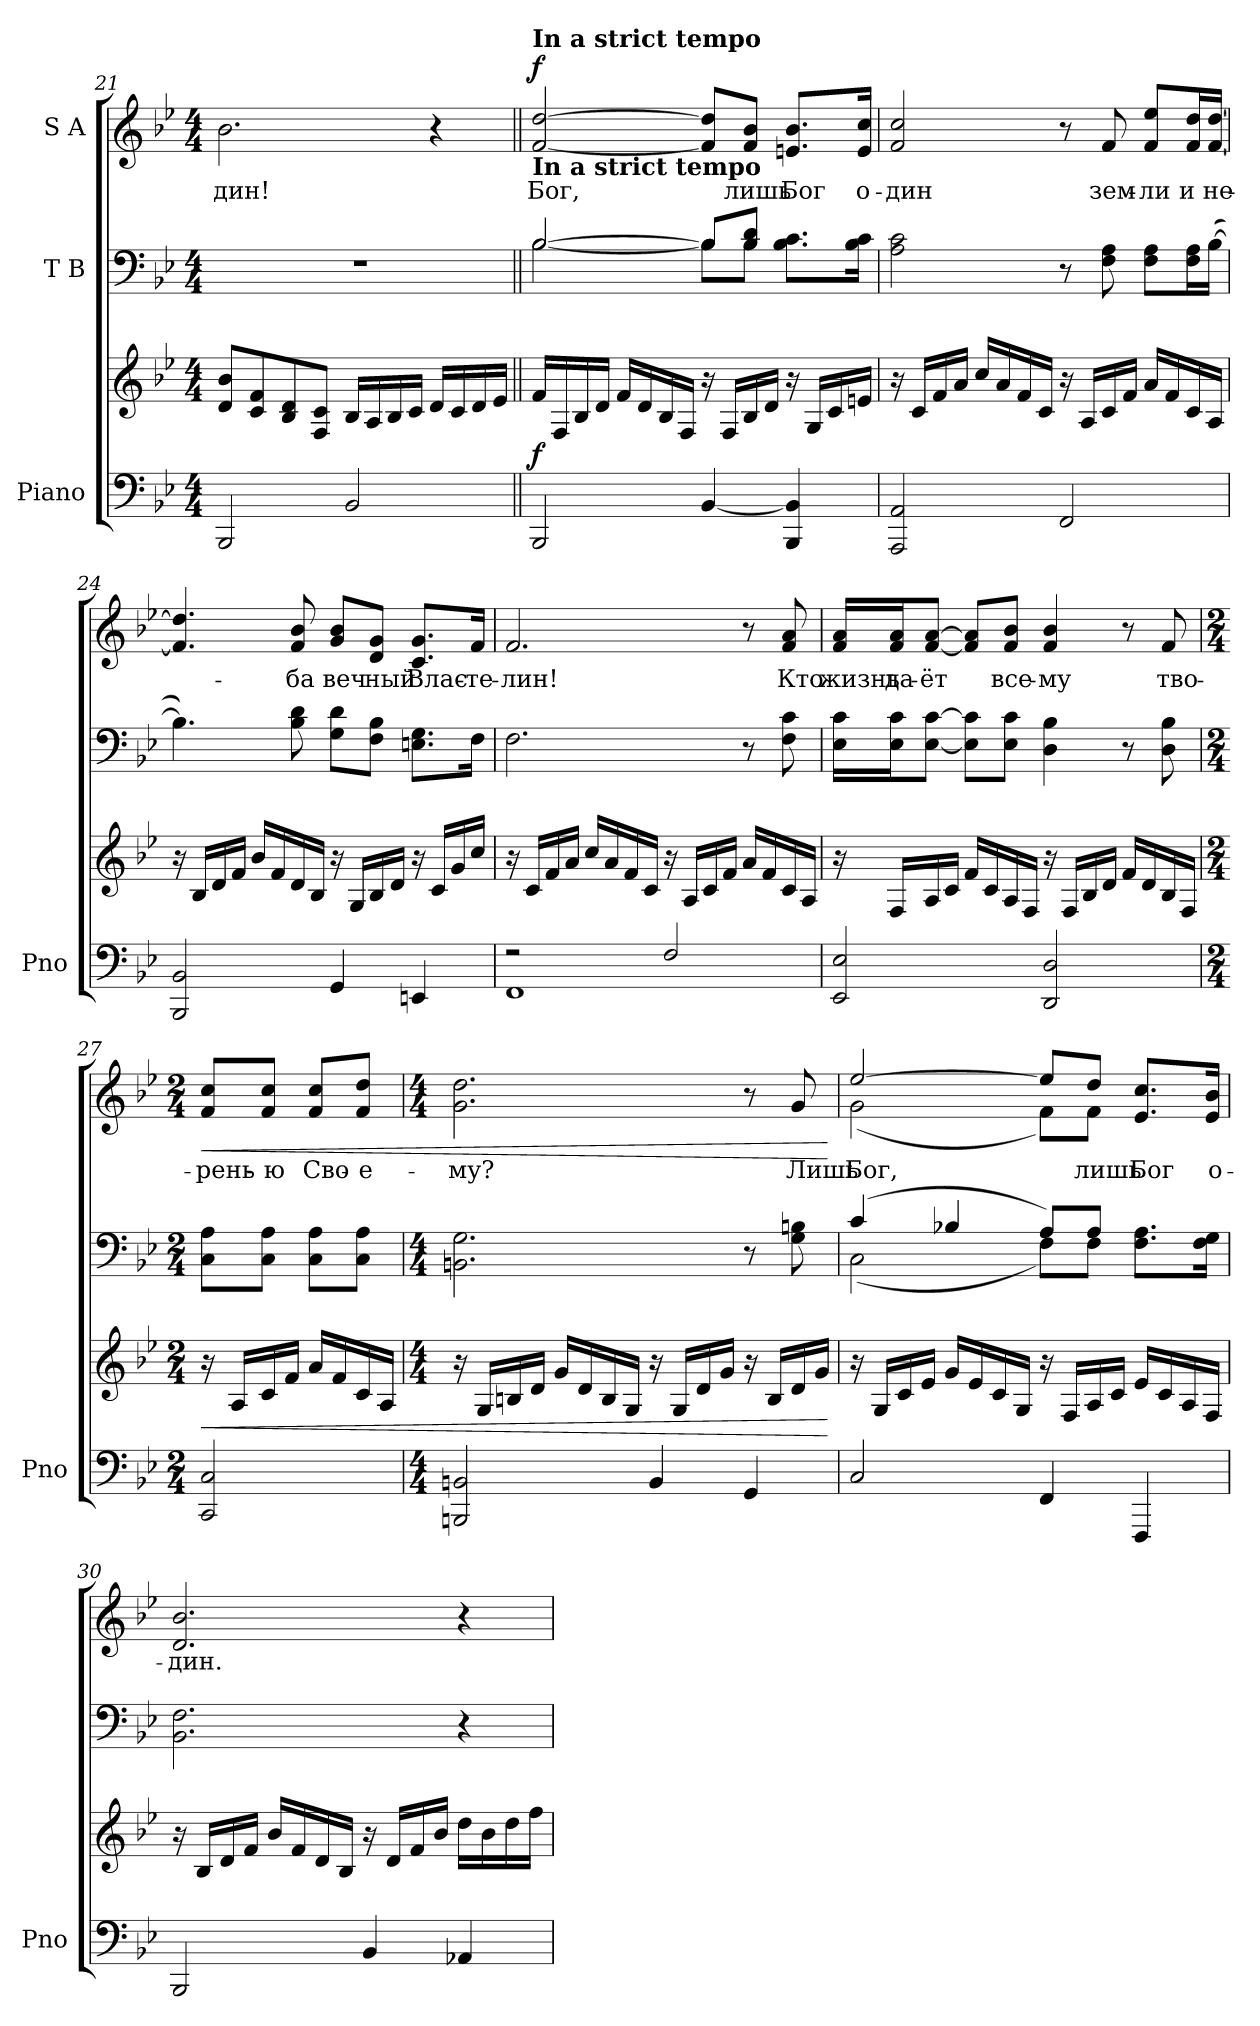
**kern	**kern	**dynam	**kern	**kern	**text	**dynam
*part3	*part3	*part3	*part2	*part1	*part1	*part1
*staff4	*staff3	*staff3/4	*staff2	*staff1	*staff1	*staff1
*I"Piano	*	*	*I"T B	*I"S A	*	*
*I'Pno	*	*	*	*	*	*
*clefF4	*clefG2	*	*clefF4	*clefG2	*	*
*k[b-e-]	*k[b-e-]	*	*k[b-e-]	*k[b-e-]	*	*
*M4/4	*M4/4	*	*M4/4	*M4/4	*	*
=21	=21	=21	=21	=21	=21	=21
2BBB-/	8d/ 8b-/L	.	1r	2.b-\	-дин!	.
.	8c/ 8f/	.	.	.	.	.
.	8B-/ 8d/	.	.	.	.	.
.	8F/ 8c/J	.	.	.	.	.
2BB-/	16B-/LL	.	.	.	.	.
.	16A/	.	.	.	.	.
.	16B-/	.	.	.	.	.
.	16c/JJ	.	.	.	.	.
.	16d/LL	.	.	4r	.	.
.	16c/	.	.	.	.	.
.	16d/	.	.	.	.	.
.	16e-/JJ	.	.	.	.	.
!!LO:LB:g=z
=22||	=22||	=22||	=22||	=22||	=22||	=22||
*	*	*	*	*MM72	*	*
*	*	*	*^	*	*	*
!	!	!	!	!	!LO:TX:a:B:t=In a strict tempo	!	!
!	!	!	!	!	!LO:TX:b:B:t=In a strict tempo	!	!
!	!	!LO:DY:b	!	!	!	!	!LO:DY:a
2BBB-/	16f/LL	f	[2B-/	[2B-\	[2f/ [2dd/	Бог,	f
.	16F/	.	.	.	.	.	.
.	16B-/	.	.	.	.	.	.
.	16d/JJ	.	.	.	.	.	.
.	16f/LL	.	.	.	.	.	.
.	16d/	.	.	.	.	.	.
.	16B-/	.	.	.	.	.	.
.	16F/JJ	.	.	.	.	.	.
[4BB-/	16r	.	8B-/L]	8B-\L]	8f/] 8dd/]L	.	.
.	16F/LL	.	.	.	.	.	.
.	16B-/	.	8B-/ 8d/J	8B-\J	8f/ 8b-/J	лишь	.
.	16d/JJ	.	.	.	.	.	.
4BBB-/ 4BB-/]	16r	.	8.B-\ 8.c\L	4ryy	8.en/ 8.b-/L	Бог	.
.	16G/LL	.	.	.	.	.	.
.	16c/	.	.	.	.	.	.
.	16en/JJ	.	16B-\ 16c\Jk	.	16e/ 16cc/Jk	о-	.
*	*	*	*v	*v	*	*	*
=23	=23	=23	=23	=23	=23	=23
2AAA/ 2AA/	16r	.	2A\ 2c\	2f/ 2cc/	-дин	.
.	16c/LL	.	.	.	.	.
.	16f/	.	.	.	.	.
.	16a/JJ	.	.	.	.	.
.	16cc/LL	.	.	.	.	.
.	16a/	.	.	.	.	.
.	16f/	.	.	.	.	.
.	16c/JJ	.	.	.	.	.
2FF/	16r	.	8r	8r	.	.
.	16A/LL	.	.	.	.	.
.	16c/	.	8F\ 8A\	8f/	зем-	.
.	16f/JJ	.	.	.	.	.
.	16a/LL	.	8F\ 8A\L	8f/ 8ee-/L	-ли	.
.	16f/	.	.	.	.	.
.	16c/	.	16F\ 16A\L	16f/ 16dd/L	и	.
.	16A/JJ	.	([16B-\JJ	[16f/ [16dd/JJ	не-	.
=24	=24	=24	=24	=24	=24	=24
2BBB-/ 2BB-/	16r	.	4.B-\])	4.f/] 4.dd/]	.	.
.	16B-/LL	.	.	.	.	.
.	16d/	.	.	.	.	.
.	16f/JJ	.	.	.	.	.
.	16b-/LL	.	.	.	.	.
.	16f/	.	.	.	.	.
.	16d/	.	8B-\ 8d\	8f/ 8b-/	ба	.
.	16B-/JJ	.	.	.	.	.
4GG/	16r	.	8G\ 8d\L	8g/ 8b-/L	веч	.
.	16G/LL	.	.	.	.	.
.	16B-/	.	8F\ 8B-\J	8d/ 8g/J	ный	.
.	16d/JJ	.	.	.	.	.
4EEn/	16r	.	8.En\ 8.G\L	8.c/ 8.g/L	Влас-	.
.	16c/LL	.	.	.	.	.
.	16g/	.	.	.	.	.
.	16cc/JJ	.	16F\Jk	16f/Jk	-те-	.
!!LO:LB:g=z
=25	=25	=25	=25	=25	=25	=25
*^	*	*	*	*	*	*
2r	1FF	16r	.	2.F\	2.f/	-лин!	.
.	.	16c/LL	.	.	.	.	.
.	.	16f/	.	.	.	.	.
.	.	16a/JJ	.	.	.	.	.
.	.	16cc/LL	.	.	.	.	.
.	.	16a/	.	.	.	.	.
.	.	16f/	.	.	.	.	.
.	.	16c/JJ	.	.	.	.	.
2F/	.	16r	.	.	.	.	.
.	.	16A/LL	.	.	.	.	.
.	.	16c/	.	.	.	.	.
.	.	16f/JJ	.	.	.	.	.
.	.	16a/LL	.	8r	8r	.	.
.	.	16f/	.	.	.	.	.
.	.	16c/	.	8F\ 8c\	8f/ 8a/	Кто	.
.	.	16A/JJ	.	.	.	.	.
*v	*v	*	*	*	*	*	*
=26	=26	=26	=26	=26	=26	=26
2EE-/ 2E-/	16r	.	16E-\ 16c\LL	16f/ 16a/LL	жизнь	.
.	16F/LL	.	16E-\ 16c\J	16f/ 16a/J	да-	.
.	16A/	.	[8E-\ [8c\J	[8f/ [8a/J	-ёт	.
.	16c/JJ	.	.	.	.	.
.	16f/LL	.	8E-\] 8c\]L	8f/] 8a/]L	.	.
.	16c/	.	.	.	.	.
.	16A/	.	8E-\ 8c\J	8f/ 8b-/J	все-	.
.	16F/JJ	.	.	.	.	.
2DD/ 2D/	16r	.	4D\ 4B-\	4f/ 4b-/	-му	.
.	16F/LL	.	.	.	.	.
.	16B-/	.	.	.	.	.
.	16d/JJ	.	.	.	.	.
.	16f/LL	.	8r	8r	.	.
.	16d/	.	.	.	.	.
.	16B-/	.	8D\ 8B-\	8f/	тво-	.
.	16F/JJ	.	.	.	.	.
=27	=27	=27	=27	=27	=27	=27
*M2/4	*M2/4	*	*M2/4	*M2/4	*	*
!	!	!LO:HP:b	!	!	!	!LO:HP:b
2CC/ 2C/	16r	<	8C\ 8A\L	8f/ 8cc/L	-рень-	<
.	16A/LL	.	.	.	.	.
.	16c/	.	8C\ 8A\J	8f/ 8cc/J	-ю	.
.	16f/JJ	.	.	.	.	.
.	16a/LL	.	8C\ 8A\L	8f/ 8cc/L	Сво-	.
.	16f/	.	.	.	.	.
.	16c/	.	8C\ 8A\J	8f/ 8dd/J	-е-	.
.	16A/JJ	.	.	.	.	.
!!LO:PB:g=z
=28	=28	=28	=28	=28	=28	=28
*M4/4	*M4/4	*	*M4/4	*M4/4	*	*
2BBBn/ 2BBn/	16r	.	2.BBn\ 2.G\	2.g\ 2.dd\	-му?	.
.	16G/LL	.	.	.	.	.
.	16Bn/	.	.	.	.	.
.	16d/JJ	.	.	.	.	.
.	16g/LL	.	.	.	.	.
.	16d/	.	.	.	.	.
.	16B/	.	.	.	.	.
.	16G/JJ	.	.	.	.	.
4BB/	16r	.	.	.	.	.
.	16G/LL	.	.	.	.	.
.	16d/	.	.	.	.	.
.	16g/JJ	.	.	.	.	.
4GG/	16r	.	8r	8r	.	.
.	16B/LL	.	.	.	.	.
.	16d/	.	8G\ 8Bn\	8g/	Лишь	.
.	16g/JJ	.	.	.	.	.
.	.	[	.	.	.	[
=29	=29	=29	=29	=29	=29	=29
*	*	*	*^	*^	*	*
2C/	16r	.	(4c/	(2C\	[2ee-/	(2g\	Бог,	.
.	16G/LL	.	.	.	.	.	.	.
.	16c/	.	.	.	.	.	.	.
.	16e-/JJ	.	.	.	.	.	.	.
.	16g/LL	.	4B-X/	.	.	.	.	.
.	16e-/	.	.	.	.	.	.	.
.	16c/	.	.	.	.	.	.	.
.	16G/JJ	.	.	.	.	.	.	.
4FF/	16r	.	8A/L)	8F\L)	8ee-/L]	8f\L)	.	.
.	16F/LL	.	.	.	.	.	.	.
.	16A/	.	8A/J	8F\J	8dd/J	8f\J	лишь	.
.	16c/JJ	.	.	.	.	.	.	.
4FFF/	16e-/LL	.	8.F\ 8.A\L	4ryy	8.e-/ 8.cc/L	4ryy	Бог	.
.	16c/	.	.	.	.	.	.	.
.	16A/	.	.	.	.	.	.	.
.	16F/JJ	.	16F\ 16G\Jk	.	16e-/ 16b-/Jk	.	о-	.
*	*	*	*v	*v	*	*	*	*
*	*	*	*	*v	*v	*	*
!!LO:LB:g=z
=30	=30	=30	=30	=30	=30	=30
2BBB-/	16r	.	2.BB-\ 2.F\	2.d/ 2.b-/	-дин.	.
.	16B-/LL	.	.	.	.	.
.	16d/	.	.	.	.	.
.	16f/JJ	.	.	.	.	.
.	16b-/LL	.	.	.	.	.
.	16f/	.	.	.	.	.
.	16d/	.	.	.	.	.
.	16B-/JJ	.	.	.	.	.
4BB-/	16r	.	.	.	.	.
.	16d/LL	.	.	.	.	.
.	16f/	.	.	.	.	.
.	16b-/JJ	.	.	.	.	.
4AA-X/	16dd\LL	.	4r	4r	.	.
.	16b-\	.	.	.	.	.
.	16dd\	.	.	.	.	.
.	16ff\JJ	.	.	.	.	.
=	=	=	=	=	=	=
*-	*-	*-	*-	*-	*-	*-
